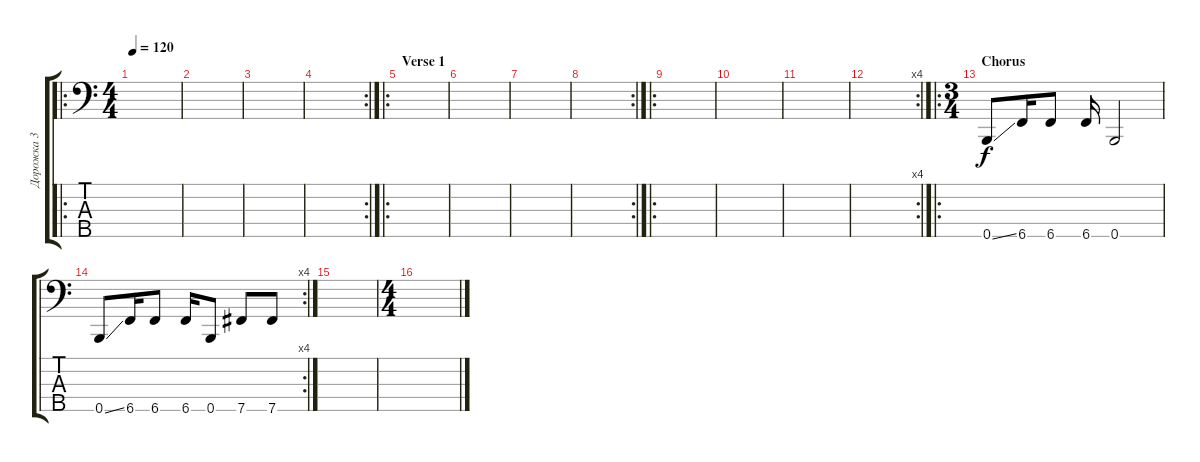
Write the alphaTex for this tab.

\track ("Дорожка 3" "Дорожка 3") {instrument electricbassfinger}
\staff {score tabs}
\tuning (G2 D2 A1 E1 B0) {hide}
\ro
\ts (4 4)
\tempo 120
\clef f4
\ks c
|
|
|
\rc 2
|
\ro
\section ("" "Verse 1")
|
|
|
\rc 2
|
\ro
|
|
|
\rc 4
|
\ro
\ts (3 4)
\section ("" "Chorus")
0.5{ss}.8 6.5.16 6.5.8 6.5.16 0.5.2 |
\rc 4
0.5{ss}.8 6.5.16 6.5.8 6.5.16 0.5.8 7.5.8 7.5.8 |
|
\ts (4 4)
